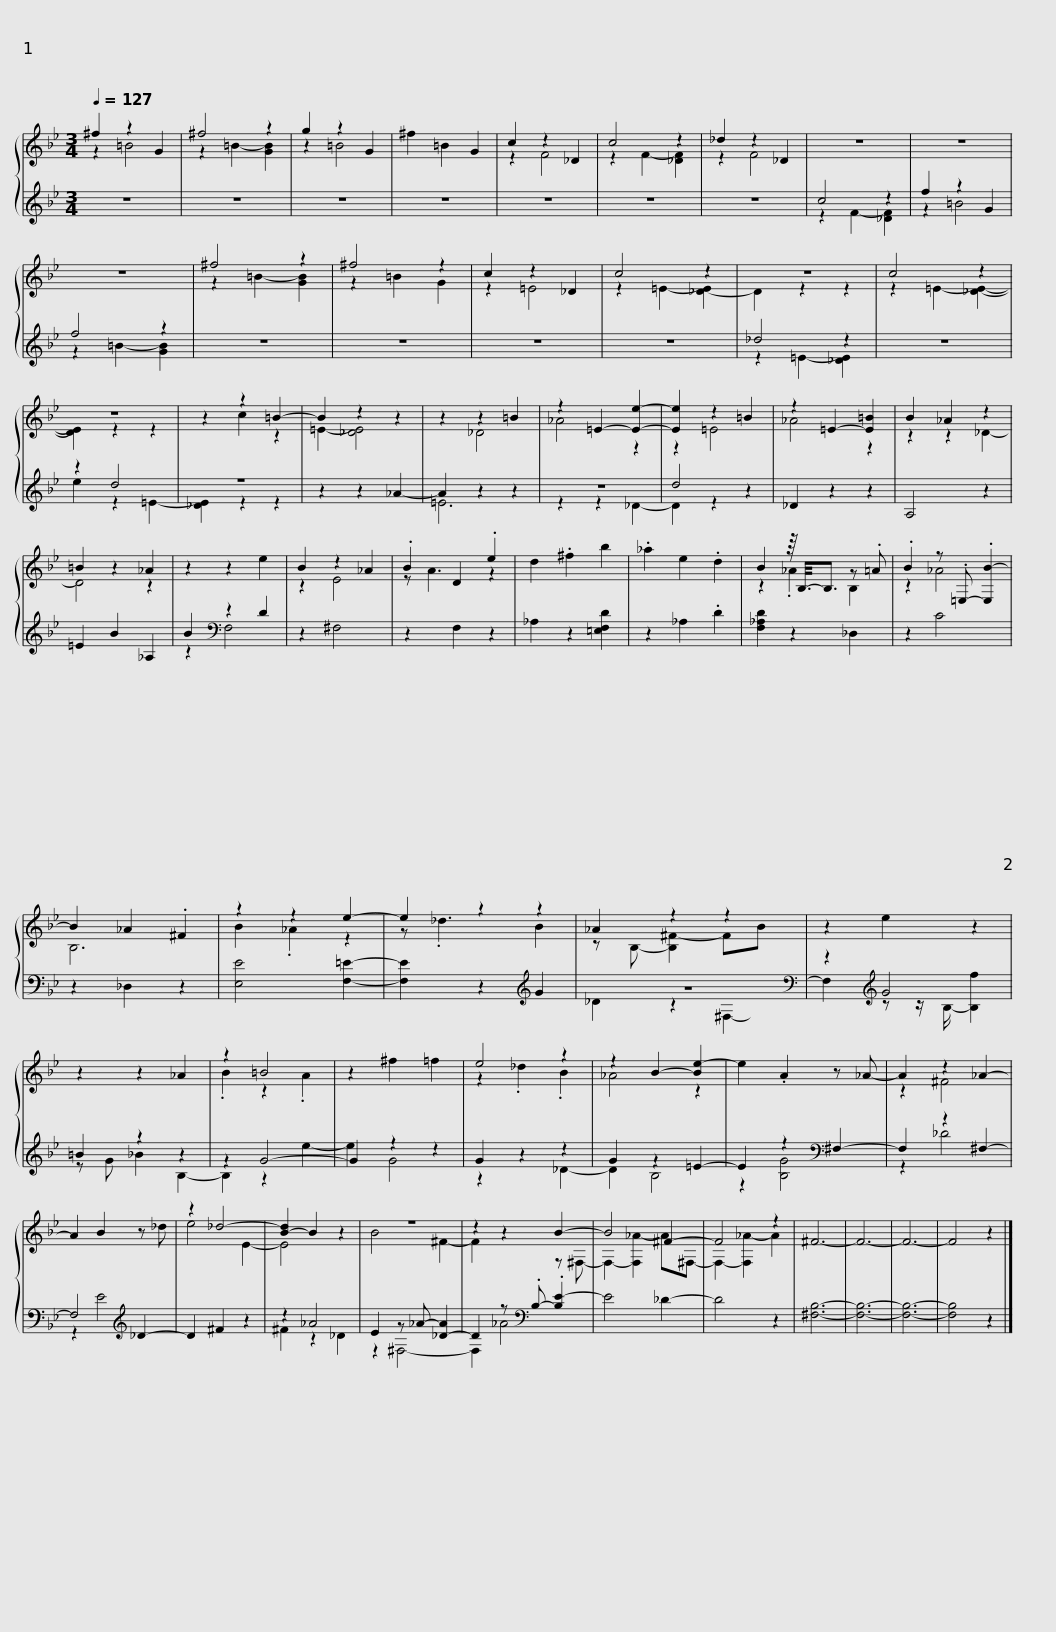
X:1
%%score { ( 1 2 ) | ( 3 4 ) }
L:1/8
Q:1/4=127
M:3/4
I:linebreak $
K:Bb
V:1 treble
V:2 treble
V:3 treble
V:4 treble
V:1
 ^f2 z2 G2 | ^f4 z2 | g2 z2 G2 | ^f2 =B2 G2 | c2 z2 _D2 | %5
 c4 z2 | _d2 z2 _D2 | z6 | z6 |$ z6 | %10
 ^f4 z2 | ^f4 z2 | c2 z2 _D2 | c4 z2 | z6 | %15
 c4 z2 | z6 | z2 z2 =B2- |$ B2 z2 z2 | z2 z2 =B2 | %20
 z2 =E2- [Ee]2- | [Ee]2 z2 =B2 | z2 =E2- [E=B]2 | B2 _A2 z2 | =B2 z2 _A2 | %25
 z2 z2 e2 | B2 z2 _A2 |$ .B2 D2 .e2 | d2 .^f2 b2 | ._a2 e2 .d2 | %30
 B2 z/8 B,3/8-B,3/2 z .=A | .B2 z .=E,- .[E,B-]2 | B2 _A2 .^F2 | z2 z2 e2- |$ e2 z2 z2 | %35
 _A2 z2 z2 | z2 e2 z2 | z2 z2 _A2 | z2 =B4 | z2 ^f2 =f2 | %40
 e4 z2 |$ z2 B2- [Be-]2 | e2 .A2 z _A- | A2 z2 _A2- | A2 B2 z _d | %45
 z2 _d4- | [B-d]2 B2 z2 | z6 |$ z2 z2 B2- | B4 ^F2- | %50
 F4 z2 | ^F6- | F6- | F6- | F4 z2 |] %55
V:2
 z2 =B4 | z2 =B2- [GB]2 | z2 =B4 | x6 | z2 F4 | %5
 z2 F2- [_DF]2 | z2 F4 | x6 | x6 |$ x6 | %10
 z2 =B2- [GB]2 | z2 =B2 G2 | z2 =E4 | z2 =E2- [_D-E]2 | D2 z2 z2 | %15
 z2 =E2- [_DE]2- | [DE]2 z2 z2 | z2 c2 z2 |$ =E2- [_DE]4 | z2 _D4 | %20
 _A4 z2 | z2 =E4 | _A4 z2 | z2 z2 _D2- | D4 z2 | %25
 x6 | z2 E4 |$ z A3 z2 | x6 | x6 | %30
 z2 ._A2 B,2 | z2 _A4 | B,6 | B2 ._A2 z2 |$ z ._d3 B2 | %35
 z B,- [B,^F-]2 FB | x6 | x6 | .B2 z2 .A2 | x6 | %40
 z2 ._d2 .B2 |$ _A4 z2 | x6 | z2 ^F4 | x6 | %45
 e4 E2- | E4 z2 | B4 ^F2- |$ F2 z2 z ^F,- | F,2- [F,_A-]2 A^F,- | %50
 F,2- [F,_A-]2 A2 | x6 | x6 | x6 | x6 |] %55
V:3
 z6 | z6 | z6 | z6 | z6 | %5
 z6 | z6 | c4 z2 | f2 z2 G2 |$ f4 z2 | %10
 z6 | z6 | z6 | z6 | _d4 z2 | %15
 z6 | z2 d4 | z6 |$ z2 z2 _A2- | A2 z2 z2 | %20
 z6 | d4 z2 | _D2 z2 z2 | A,4 z2 | =E2 B2 _A,2 | %25
 B2[K:bass] z2 D2 | z2 ^F,4 |$ z2 F,2 z2 | _A,2 z2 [=E,F,D]2 | z2 _A,2 .D2 | %30
 [F,_A,D]2 z2 _D,2 | z2 C4 | z2 _D,2 z2 | [E,E]4 [F,=E]2- |$ [F,E]2 z2[K:treble] G2 | %35
 z6[K:bass] | z2[K:treble] G4 | =B2 z2 z2 | z2 G4- | G2 z2 z2 | %40
 G2 z2 z2 |$ G2 z2 =E2- | E2 z2[K:bass] ^F,2- | F,2 z2 ^F,2- | F,4[K:treble] _D2- | %45
 D2 ^F2 z2 | z2 _A4 | E2 z _A- [_D-A]2 |$ D2 z[K:bass] .B,- .[B,E-]2 | E4 _D2- | %50
 D4 z2 | [^F,B,]6- | [F,B,]6- | [F,B,]6- | [F,B,]4 z2 |] %55
V:4
 x6 | x6 | x6 | x6 | x6 | %5
 x6 | x6 | z2 F2- [_DF]2 | z2 =B4 |$ z2 =B2- [GB]2 | %10
 x6 | x6 | x6 | x6 | z2 =E2- [_DE]2 | %15
 x6 | e2 z2 =E2- | [_DE]2 z2 z2 |$ x6 | =E6 | %20
 z2 z2 _D2- | D2 z2 z2 | x6 | x6 | x6 | %25
 z2[K:bass] F,4 | x6 |$ x6 | x6 | x6 | %30
 x6 | x6 | x6 | x6 |$ x4[K:treble] x2 | %35
 _D2 z2[K:bass] ^F,2- | F,2[K:treble] z z/ B,/- [B,f]2 | z G _B2 B,2- | B,2 z2 e2- | e2 G4 | %40
 z2 z2 _D2- |$ D2 B,4 | z2 [B,G]4[K:bass] | z2 _D4 | z2[K:treble] E4 | %45
 x6 | ^F2 z2 _D2 | z2 ^F,4- |$ F,2 _A4[K:bass] | x6 | %50
 x6 | x6 | x6 | x6 | x6 |] %55
